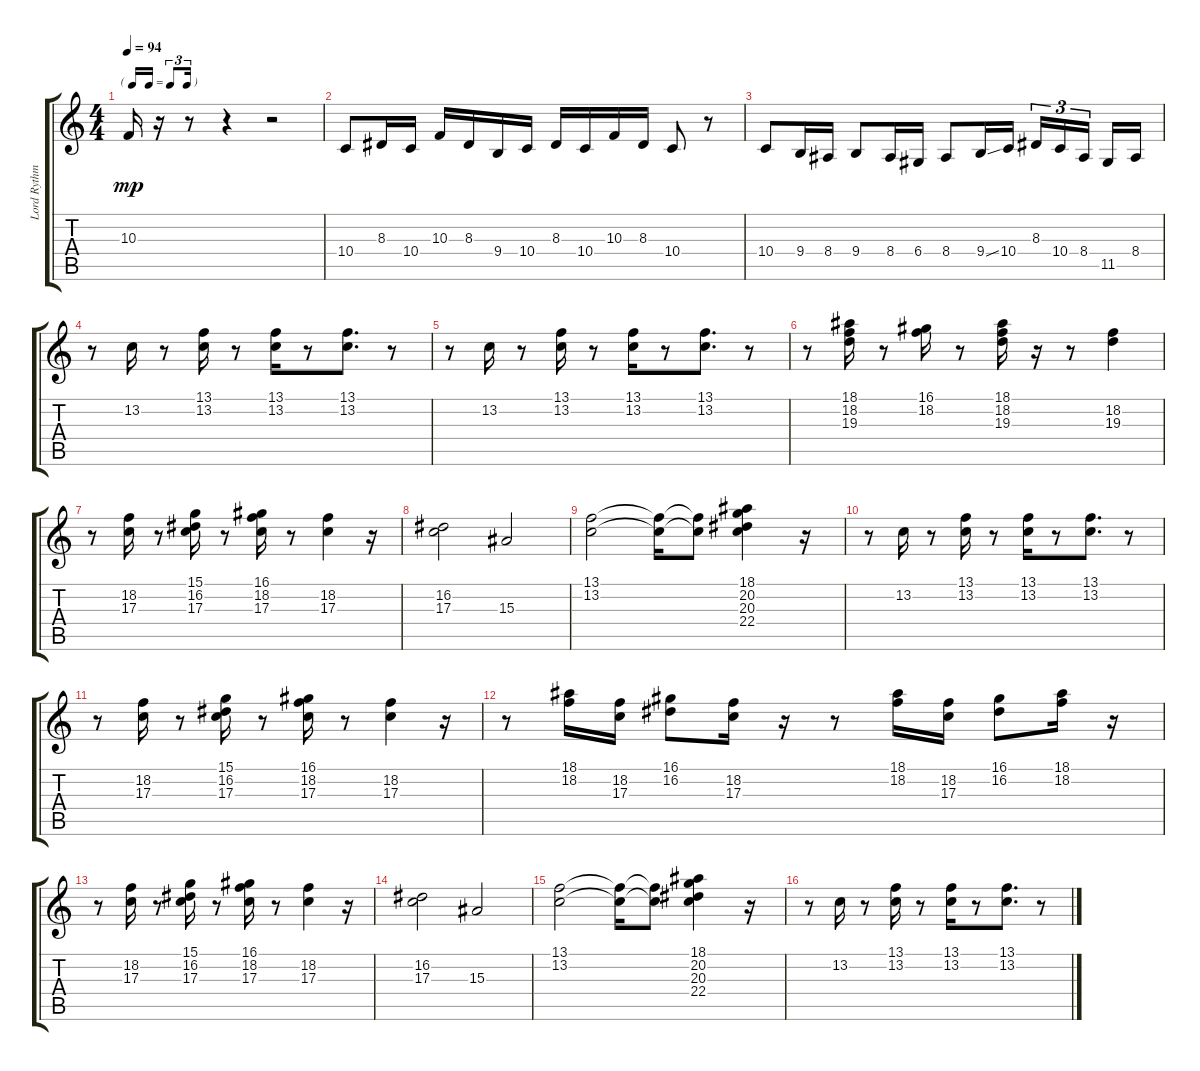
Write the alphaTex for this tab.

\track ("Lord Rythm" "Lord Rythm") {instrument drawbarorgan}
\staff {score tabs}
\tuning (E4 B3 G3 D3 A2 E2) {hide}
\ts (4 4)
\tf triplet16th
\tempo 94
\clef g2
\ks c
10.3.16{dy mp} r.16 r.8 r.4 r.2 |
10.4.8 8.3.16 10.4.16 10.3.16 8.3.16 9.4.16 10.4.16 8.3.16 10.4.16 10.3.16 8.3.16 10.4.8 r.8 |
10.4.8 9.4.16 8.4.16 9.4.8 8.4.16 6.4.16 8.4.8 9.4{ss}.16 10.4.16 8.3.16{tu (3 2)} 10.4.16{tu (3 2)} 8.4.16{tu (3 2) beam splitsecondary} 11.5.16 8.4.16 |
r.8 13.2.16 r.8 (13.1 13.2).16 r.8 (13.1 13.2).16 r.8 (13.1 13.2).8{d} r.8 |
r.8 13.2.16 r.8 (13.1 13.2).16 r.8 (13.1 13.2).16 r.8 (13.1 13.2).8{d} r.8 |
r.8 (18.1 18.2 19.3).16 r.8 (16.1 18.2).16 r.8 (18.1 18.2 19.3).16 r.16 r.8 (18.2 19.3).4 |
r.8 (18.2 17.3).16 r.8 (15.1 16.2 17.3).16 r.8 (16.1 18.2 17.3).16 r.8 (18.2 17.3).4 r.16 |
(16.2 17.3).2 15.3.2 |
(13.1 13.2).2 (13.1{t} 13.2{t}).16 (13.1{t} 13.2{t}).8 (18.1 20.2 20.3 22.4).4 r.16 |
r.8 13.2.16 r.8 (13.1 13.2).16 r.8 (13.1 13.2).16 r.8 (13.1 13.2).8{d} r.8 |
r.8 (18.2 17.3).16 r.8 (15.1 16.2 17.3).16 r.8 (16.1 18.2 17.3).16 r.8 (18.2 17.3).4 r.16 |
r.8 (18.1 18.2).16 (18.2 17.3).16 (16.1 16.2).8 (18.2 17.3).16 r.16 r.8 (18.1 18.2).16 (18.2 17.3).16 (16.1 16.2).8 (18.1 18.2).16 r.16 |
r.8 (18.2 17.3).16 r.8 (15.1 16.2 17.3).16 r.8 (16.1 18.2 17.3).16 r.8 (18.2 17.3).4 r.16 |
(16.2 17.3).2 15.3.2 |
(13.1 13.2).2 (13.1{t} 13.2{t}).16 (13.1{t} 13.2{t}).8 (18.1 20.2 20.3 22.4).4 r.16 |
r.8 13.2.16 r.8 (13.1 13.2).16 r.8 (13.1 13.2).16 r.8 (13.1 13.2).8{d} r.8
